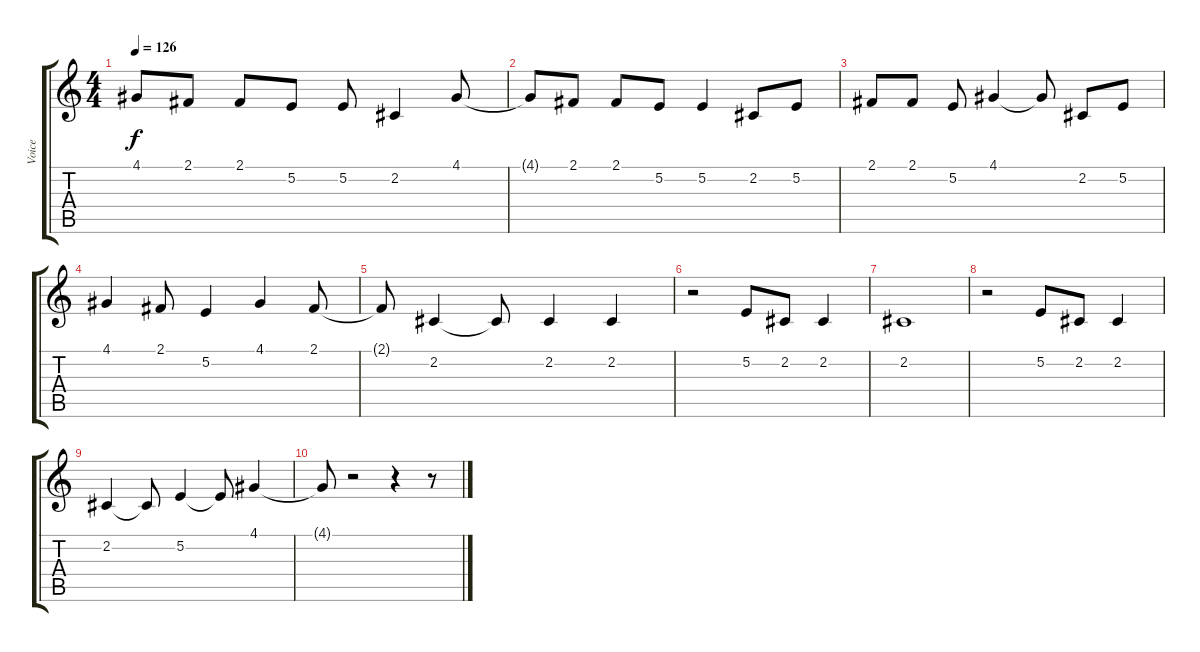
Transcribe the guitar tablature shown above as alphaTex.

\track ("Voice" "Voice") {instrument tenorsax}
\staff {score tabs}
\tuning (E4 B3 G3 D3 A2 E2) {hide}
\ts (4 4)
\tempo 126
\clef g2
\ks c
4.1{t}.8{dy f} 2.1.8 2.1.8 5.2.8 5.2.8 2.2.4 4.1.8 |
4.1{t}.8 2.1.8 2.1.8 5.2.8 5.2.4 2.2.8 5.2.8 |
2.1.8 2.1.8 5.2.8 4.1.4 4.1{t}.8 2.2.8 5.2.8 |
4.1.4 2.1.8 5.2.4 4.1.4 2.1.8 |
2.1{t}.8 2.2.4 2.2{t}.8 2.2.4 2.2.4 |
r.2 5.2.8 2.2.8 2.2.4 |
2.2.1 |
r.2 5.2.8 2.2.8 2.2.4 |
2.2.4 2.2{t}.8 5.2.4 5.2{t}.8 4.1.4 |
4.1{t}.8 r.2 r.4 r.8
